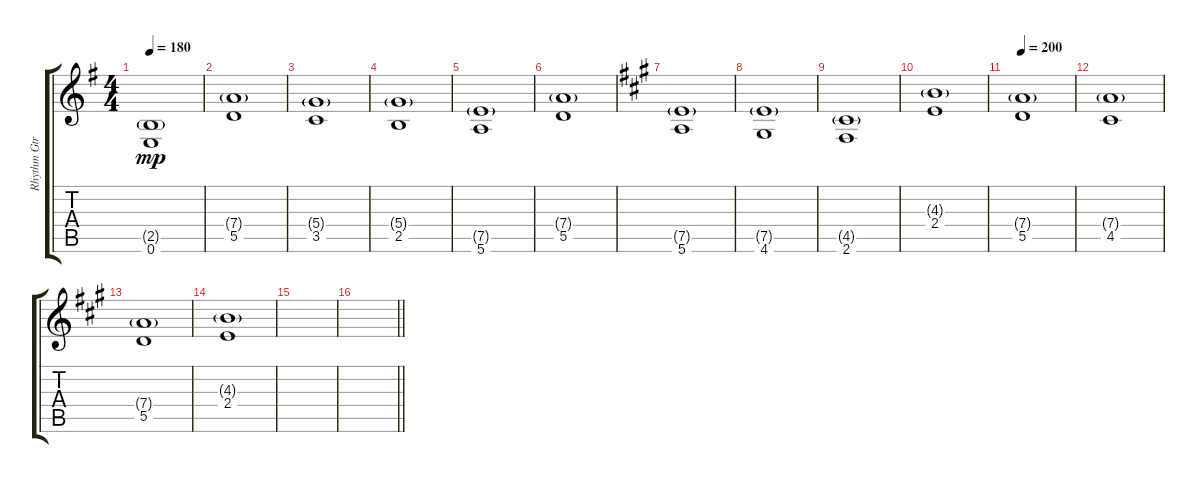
\track ("Rhythm Gtr. - Frank Iero" "Rhythm Gtr") {instrument distortionguitar}
\staff {score tabs}
\tuning (E4 B3 G3 D3 A2 E2) {hide}
\ts (4 4)
\tempo 180
\clef g2
\ks eminor
(2.5{g} 0.6).1{dy mp} |
(7.4{g} 5.5).1 |
(5.4{g} 3.5).1 |
(5.4{g} 2.5).1 |
(7.5{g} 5.6).1 |
(7.4{g} 5.5).1 |
\ks a
(7.5{g} 5.6).1 |
(7.5{g} 4.6).1 |
(4.5{g} 2.6).1 |
(4.3{g} 2.4).1 |
\tempo 200
(7.4{g} 5.5).1 |
(7.4{g} 4.5).1 |
(7.4{g} 5.5).1 |
(4.3{g} 2.4).1 |
|
\barLineRight lightlight
